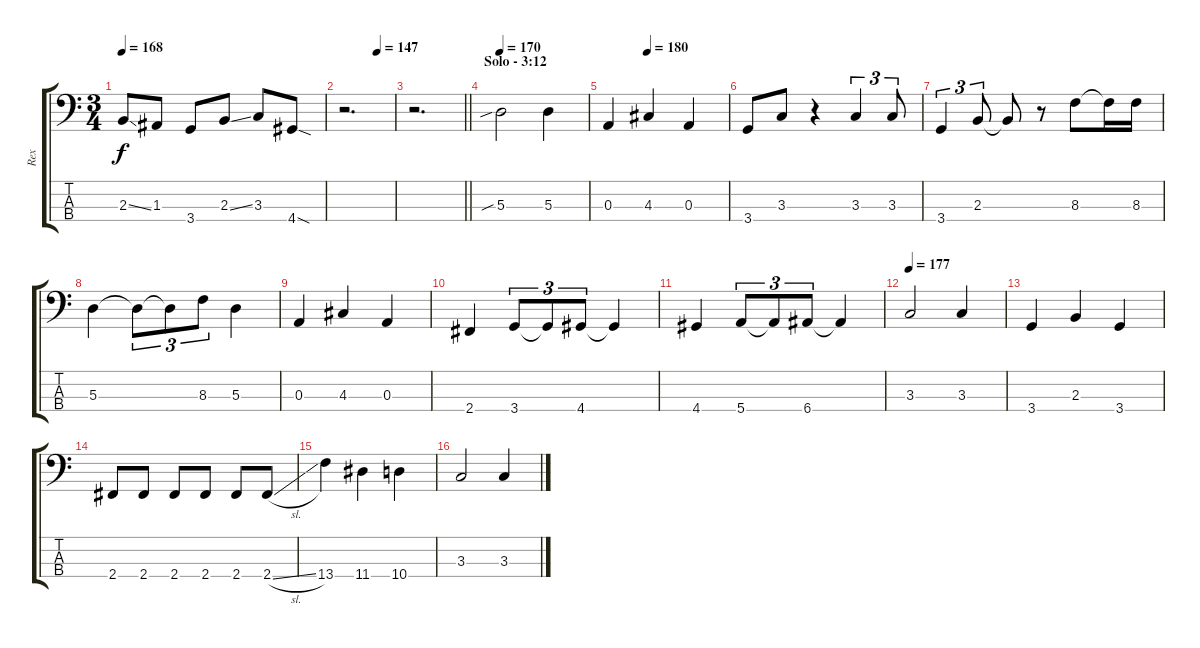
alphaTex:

\track ("Rex" "Rex") {instrument electricbasspick}
\staff {score tabs}
\tuning (G2 D2 A1 E1) {hide}
\ts (3 4)
\tempo 168
\clef f4
\ks c
2.3{ss}.8{dy f} 1.3.8 3.4.8 2.3{ss}.8 3.3.8 4.4{sod}.8 |
\tempo (147 0.6666666666666666)
r.2{d} |
\barLineRight lightlight
r.2{d} |
\section ("" "Solo - 3:12")
\tempo 176
\tempo 170
5.3{sib}.2{volume 12} 5.3.4 |
\tempo (180 0.3333333333333333)
0.3.4 4.3.4 0.3.4 |
3.4.8 3.3.8 r.4 3.3.4{tu (3 2)} 3.3.8{tu (3 2)} |
3.4.4{tu (3 2)} 2.3.8{tu (3 2)} 2.3{t}.8 r.8 8.3.8 8.3{t}.16 8.3.16 |
5.3.4 5.3{t}.8{tu (3 2)} 5.3{t}.8{tu (3 2)} 8.3.8{tu (3 2)} 5.3.4 |
0.3.4 4.3.4 0.3.4 |
2.4.4 3.4.8{tu (3 2)} 3.4{t}.8{tu (3 2)} 4.4.8{tu (3 2)} 4.4{t}.4 |
4.4.4 5.4.8{tu (3 2)} 5.4{t}.8{tu (3 2)} 6.4.8{tu (3 2)} 6.4{t}.4 |
\tempo 177
3.3.2 3.3.4 |
3.4.4 2.3.4 3.4.4 |
2.4.8 2.4.8 2.4.8 2.4.8 2.4.8 2.4{sl}.8 |
13.4.4 11.4.4 10.4.4 |
3.3.2 3.3.4
